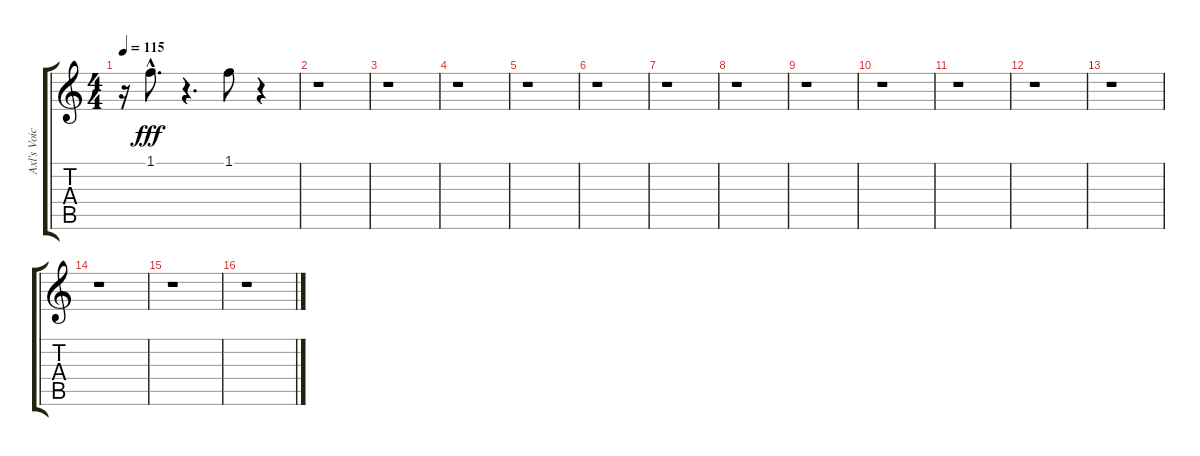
\track ("Axl's Voice" "Axl's Voic") {instrument acousticguitarnylon}
\staff {score tabs}
\tuning (E4 B3 G3 D3 A2 E2) {hide}
\ts (4 4)
\tempo 115
\clef g2
\ks c
r.16{dy fff} 1.1{hac}.8{d} r.4{d} 1.1.8 r.4 |
r.1 |
r.1 |
r.1 |
r.1 |
r.1 |
r.1 |
r.1 |
r.1 |
r.1 |
r.1 |
r.1 |
r.1 |
r.1 |
r.1 |
r.1
